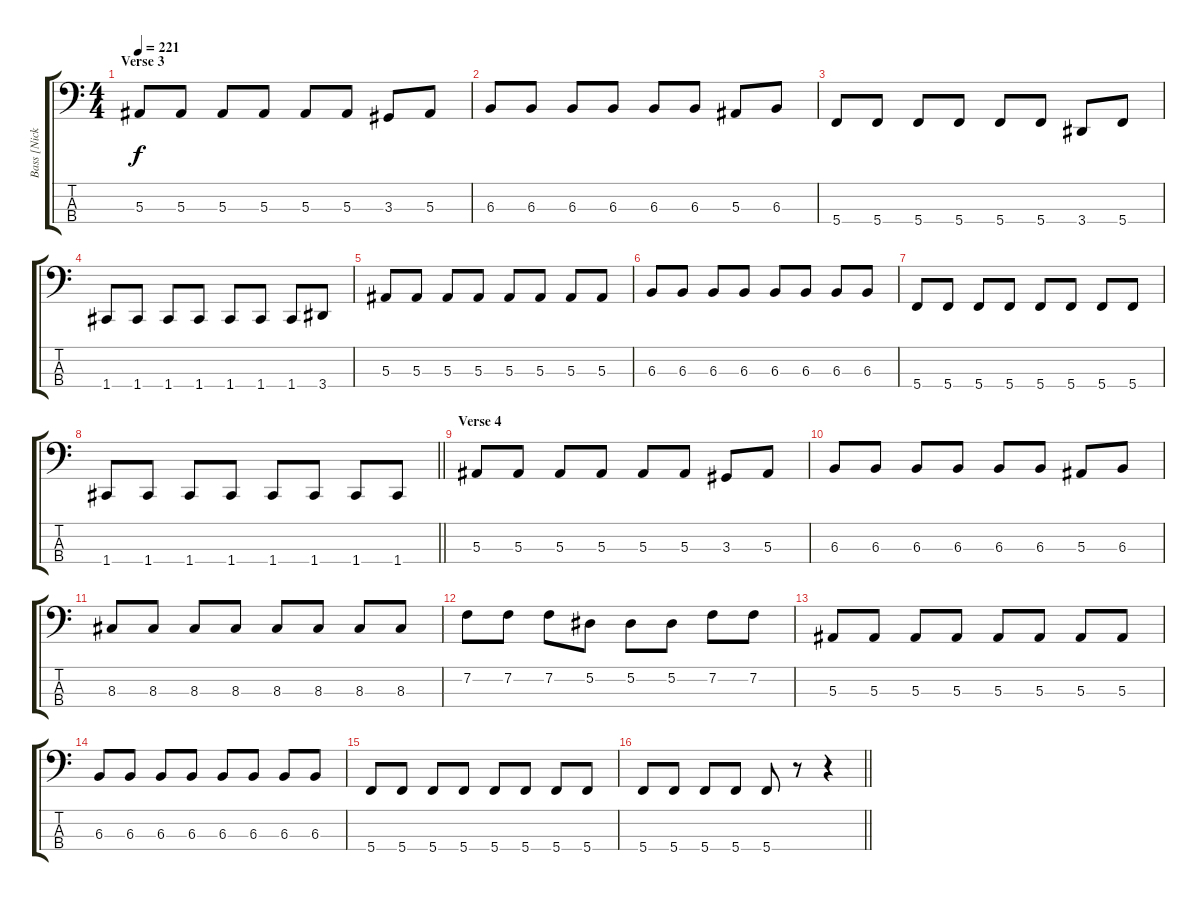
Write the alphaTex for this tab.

\track ("Bass [Nick Oliveri]" "Bass [Nick") {instrument electricbasspick bank 255}
\staff {score tabs}
\tuning (Eb2 Bb1 F1 C1) {hide}
\ts (4 4)
\section ("" "Verse 3")
\tempo 221
\clef f4
\ks c
5.3.8{dy f} 5.3.8 5.3.8 5.3.8 5.3.8 5.3.8 3.3.8 5.3.8 |
6.3.8 6.3.8 6.3.8 6.3.8 6.3.8 6.3.8 5.3.8 6.3.8 |
5.4.8 5.4.8 5.4.8 5.4.8 5.4.8 5.4.8 3.4.8 5.4.8 |
1.4.8 1.4.8 1.4.8 1.4.8 1.4.8 1.4.8 1.4.8 3.4.8 |
5.3.8 5.3.8 5.3.8 5.3.8 5.3.8 5.3.8 5.3.8 5.3.8 |
6.3.8 6.3.8 6.3.8 6.3.8 6.3.8 6.3.8 6.3.8 6.3.8 |
5.4.8 5.4.8 5.4.8 5.4.8 5.4.8 5.4.8 5.4.8 5.4.8 |
\barLineRight lightlight
1.4.8 1.4.8 1.4.8 1.4.8 1.4.8 1.4.8 1.4.8 1.4.8 |
\section ("" "Verse 4")
5.3.8 5.3.8 5.3.8 5.3.8 5.3.8 5.3.8 3.3.8 5.3.8 |
6.3.8 6.3.8 6.3.8 6.3.8 6.3.8 6.3.8 5.3.8 6.3.8 |
8.3.8 8.3.8 8.3.8 8.3.8 8.3.8 8.3.8 8.3.8 8.3.8 |
7.2.8 7.2.8 7.2.8 5.2.8 5.2.8 5.2.8 7.2.8 7.2.8 |
5.3.8 5.3.8 5.3.8 5.3.8 5.3.8 5.3.8 5.3.8 5.3.8 |
6.3.8 6.3.8 6.3.8 6.3.8 6.3.8 6.3.8 6.3.8 6.3.8 |
5.4.8 5.4.8 5.4.8 5.4.8 5.4.8 5.4.8 5.4.8 5.4.8 |
\barLineRight lightlight
5.4.8 5.4.8 5.4.8 5.4.8 5.4.8 r.8 r.4
